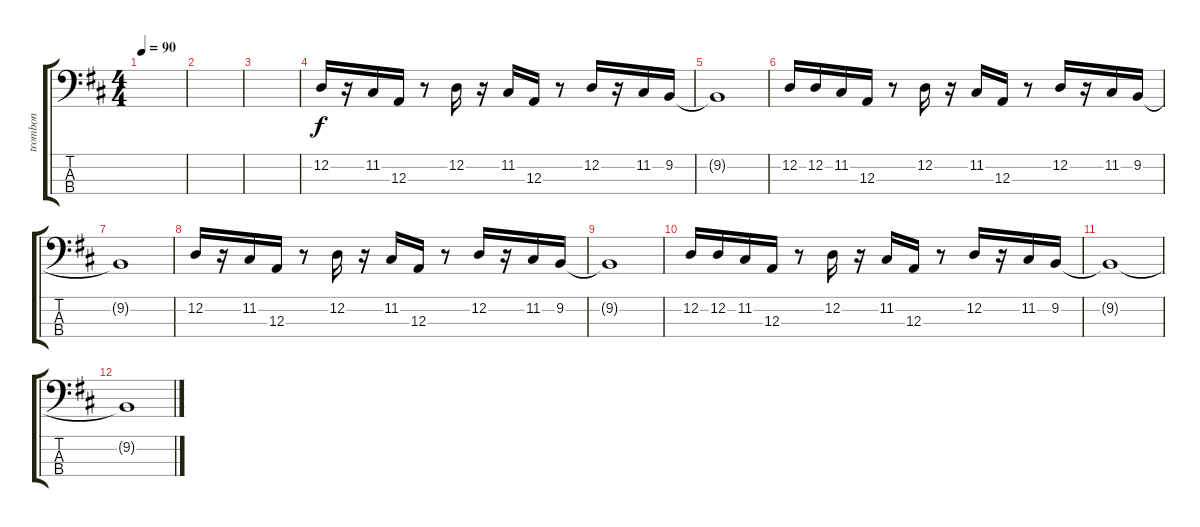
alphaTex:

\track ("trombon" "trombon") {instrument trombone}
\staff {score tabs}
\tuning (G2 D2 A1 E1) {hide}
\ts (4 4)
\tempo 90
\clef f4
\ks bminor
|
|
|
12.2.16 r.16 11.2.16 12.3.16 r.8 12.2.16 r.16 11.2.16 12.3.16 r.8 12.2.16 r.16 11.2.16 9.2.16 |
9.2{t}.1 |
12.2.16 12.2.16 11.2.16 12.3.16 r.8 12.2.16 r.16 11.2.16 12.3.16 r.8 12.2.16 r.16 11.2.16 9.2.16 |
9.2{t}.1 |
12.2.16 r.16 11.2.16 12.3.16 r.8 12.2.16 r.16 11.2.16 12.3.16 r.8 12.2.16 r.16 11.2.16 9.2.16 |
9.2{t}.1 |
12.2.16 12.2.16 11.2.16 12.3.16 r.8 12.2.16 r.16 11.2.16 12.3.16 r.8 12.2.16 r.16 11.2.16 9.2.16 |
9.2{t}.1 |
9.2{t}.1
